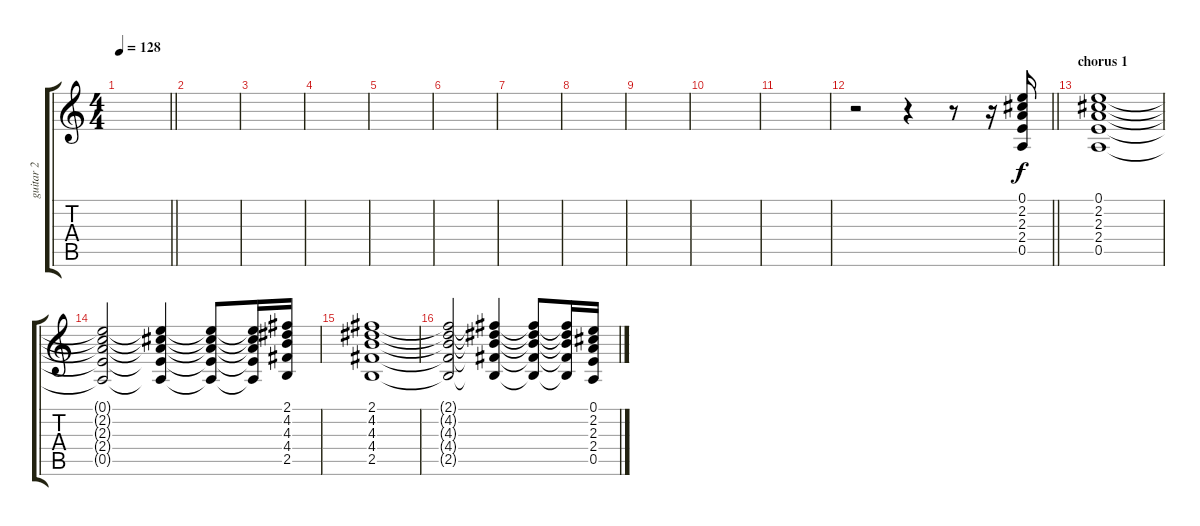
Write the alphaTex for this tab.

\track ("guitar 2" "guitar 2") {instrument overdrivenguitar}
\staff {score tabs}
\tuning (E4 B3 G3 D3 A2 E2) {hide}
\ts (4 4)
\tempo 128
\clef g2
\barLineRight lightlight
\ks c
|
|
|
|
|
|
|
|
|
|
|
\barLineRight lightlight
r.2 r.4 r.8 r.16 (0.1 2.2 2.3 2.4 0.5).16 |
\section ("" "chorus 1")
(0.1 2.2 2.3 2.4 0.5).1 |
(0.1{t} 2.2{t} 2.3{t} 2.4{t} 0.5{t}).2 (0.1{t} 2.2{t} 2.3{t} 2.4{t} 0.5{t}).4 (0.1{t} 2.2{t} 2.3{t} 2.4{t} 0.5{t}).8 (0.1{t} 2.2{t} 2.3{t} 2.4{t} 0.5{t}).16 (2.1 4.2 4.3 4.4 2.5).16 |
(2.1 4.2 4.3 4.4 2.5).1 |
(2.1{t} 4.2{t} 4.3{t} 4.4{t} 2.5{t}).2 (2.1{t} 4.2{t} 4.3{t} 4.4{t} 2.5{t}).4 (2.1{t} 4.2{t} 4.3{t} 4.4{t} 2.5{t}).8 (2.1{t} 4.2{t} 4.3{t} 4.4{t} 2.5{t}).16 (0.1 2.2 2.3 2.4 0.5).16
